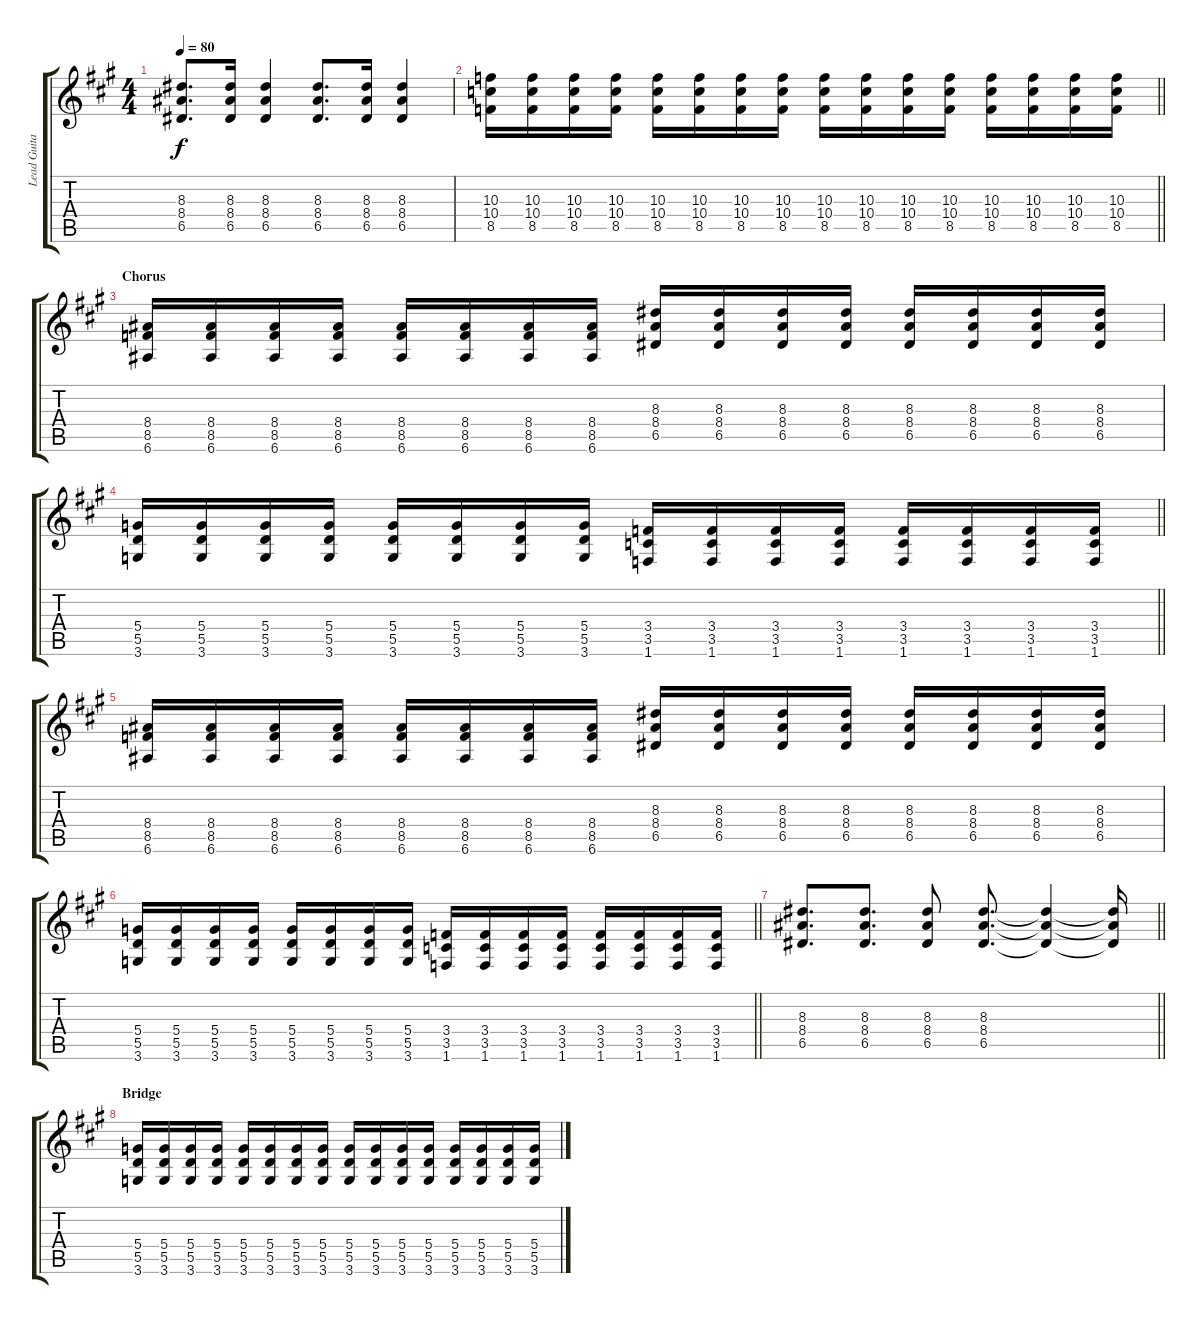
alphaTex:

\track ("Lead Guitar" "Lead Guita") {instrument overdrivenguitar}
\staff {score tabs}
\tuning (E4 B3 G3 D3 A2 E2) {hide}
\ts (4 4)
\tempo 80
\clef g2
\ks a
(8.3 8.4 6.5).8{d dy f} (8.3 8.4 6.5).16 (8.3 8.4 6.5).4 (8.3 8.4 6.5).8{d} (8.3 8.4 6.5).16 (8.3 8.4 6.5).4 |
\barLineRight lightlight
(10.3 10.4 8.5).16 (10.3 10.4 8.5).16 (10.3 10.4 8.5).16 (10.3 10.4 8.5).16 (10.3 10.4 8.5).16 (10.3 10.4 8.5).16 (10.3 10.4 8.5).16 (10.3 10.4 8.5).16 (10.3 10.4 8.5).16 (10.3 10.4 8.5).16 (10.3 10.4 8.5).16 (10.3 10.4 8.5).16 (10.3 10.4 8.5).16 (10.3 10.4 8.5).16 (10.3 10.4 8.5).16 (10.3 10.4 8.5).16 |
\section ("" "Chorus")
(8.4 8.5 6.6).16 (8.4 8.5 6.6).16 (8.4 8.5 6.6).16 (8.4 8.5 6.6).16 (8.4 8.5 6.6).16 (8.4 8.5 6.6).16 (8.4 8.5 6.6).16 (8.4 8.5 6.6).16 (8.3 8.4 6.5).16 (8.3 8.4 6.5).16 (8.3 8.4 6.5).16 (8.3 8.4 6.5).16 (8.3 8.4 6.5).16 (8.3 8.4 6.5).16 (8.3 8.4 6.5).16 (8.3 8.4 6.5).16 |
\barLineRight lightlight
(5.4 5.5 3.6).16 (5.4 5.5 3.6).16 (5.4 5.5 3.6).16 (5.4 5.5 3.6).16 (5.4 5.5 3.6).16 (5.4 5.5 3.6).16 (5.4 5.5 3.6).16 (5.4 5.5 3.6).16 (3.4 3.5 1.6).16 (3.4 3.5 1.6).16 (3.4 3.5 1.6).16 (3.4 3.5 1.6).16 (3.4 3.5 1.6).16 (3.4 3.5 1.6).16 (3.4 3.5 1.6).16 (3.4 3.5 1.6).16 |
(8.4 8.5 6.6).16 (8.4 8.5 6.6).16 (8.4 8.5 6.6).16 (8.4 8.5 6.6).16 (8.4 8.5 6.6).16 (8.4 8.5 6.6).16 (8.4 8.5 6.6).16 (8.4 8.5 6.6).16 (8.3 8.4 6.5).16 (8.3 8.4 6.5).16 (8.3 8.4 6.5).16 (8.3 8.4 6.5).16 (8.3 8.4 6.5).16 (8.3 8.4 6.5).16 (8.3 8.4 6.5).16 (8.3 8.4 6.5).16 |
\barLineRight lightlight
(5.4 5.5 3.6).16 (5.4 5.5 3.6).16 (5.4 5.5 3.6).16 (5.4 5.5 3.6).16 (5.4 5.5 3.6).16 (5.4 5.5 3.6).16 (5.4 5.5 3.6).16 (5.4 5.5 3.6).16 (3.4 3.5 1.6).16 (3.4 3.5 1.6).16 (3.4 3.5 1.6).16 (3.4 3.5 1.6).16 (3.4 3.5 1.6).16 (3.4 3.5 1.6).16 (3.4 3.5 1.6).16 (3.4 3.5 1.6).16 |
\barLineRight lightlight
(8.3 8.4 6.5).8{d} (8.3 8.4 6.5).8{d} (8.3 8.4 6.5).8 (8.3 8.4 6.5).8{d} (8.3{t} 8.4{t} 6.5{t}).4 (8.3{t} 8.4{t} 6.5{t}).16 |
\section ("" "Bridge")
(5.4 5.5 3.6).16 (5.4 5.5 3.6).16 (5.4 5.5 3.6).16 (5.4 5.5 3.6).16 (5.4 5.5 3.6).16 (5.4 5.5 3.6).16 (5.4 5.5 3.6).16 (5.4 5.5 3.6).16 (5.4 5.5 3.6).16 (5.4 5.5 3.6).16 (5.4 5.5 3.6).16 (5.4 5.5 3.6).16 (5.4 5.5 3.6).16 (5.4 5.5 3.6).16 (5.4 5.5 3.6).16 (5.4 5.5 3.6).16
